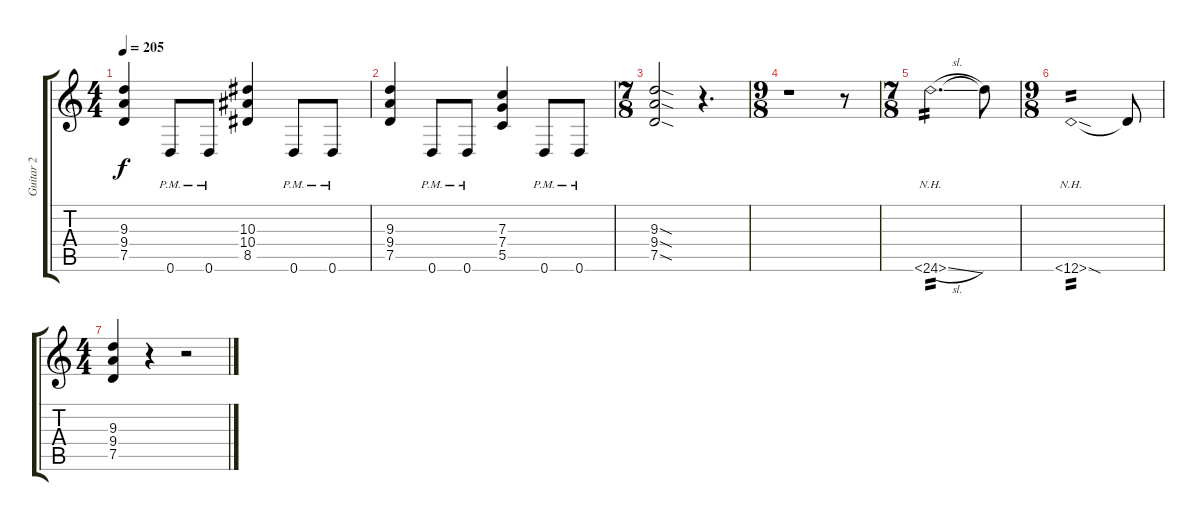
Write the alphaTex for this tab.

\track ("Guitar 2" "Guitar 2") {instrument distortionguitar}
\staff {score tabs}
\tuning (D4 A3 F3 C3 G2 D2) {hide}
\ts (4 4)
\tempo 205
\clef g2
\ks c
(9.3 9.4 7.5).4{dy f} 0.6{pm}.8 0.6{pm}.8 (10.3 10.4 8.5).4 0.6{pm}.8 0.6{pm}.8 |
(9.3 9.4 7.5).4 0.6{pm}.8 0.6{pm}.8 (7.3 7.4 5.5).4 0.6{pm}.8 0.6{pm}.8 |
\ts (7 8)
(9.3{sod} 9.4{sod} 7.5{sod}).2 r.4{d} |
\ts (9 8)
r.1 r.8 |
\ts (7 8)
24.6{nh sl}.2{d tp 2} 24.6{t}.8 |
\ts (9 8)
12.6{nh sod}.1{tp 2} 12.6{t}.8 |
\ts (4 4)
(9.3 9.4 7.5).4 r.4 r.2
